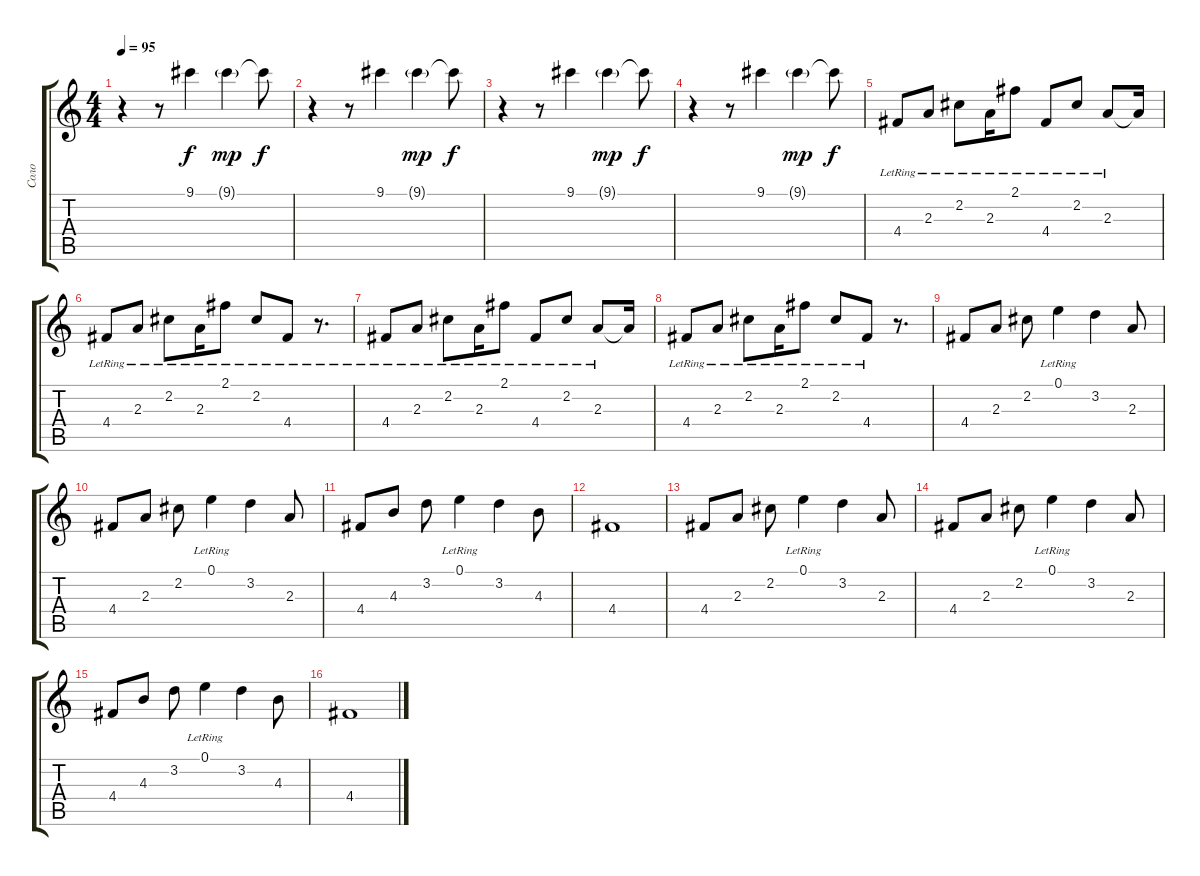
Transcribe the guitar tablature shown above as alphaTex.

\track ("Соло" "Соло") {instrument electricguitarclean}
\staff {score tabs}
\tuning (E4 B3 G3 D3 A2 E2) {hide}
\ts (4 4)
\tempo 95
\clef g2
\ks c
r.4{dy f} r.8 9.1.4 9.1{g}.4{dy mp} 9.1{t}.8{dy f} |
r.4 r.8 9.1.4 9.1{g}.4{dy mp} 9.1{t}.8{dy f} |
r.4 r.8 9.1.4 9.1{g}.4{dy mp} 9.1{t}.8{dy f} |
r.4 r.8 9.1.4 9.1{g}.4{dy mp} 9.1{t}.8{dy f} |
4.4{lr}.8 2.3{lr}.8 2.2{lr}.8 2.3{lr}.16 2.1{lr}.8 4.4{lr}.8 2.2{lr}.8 2.3{lr}.8 2.3{t}.16 |
4.4{lr}.8 2.3{lr}.8 2.2{lr}.8 2.3{lr}.16 2.1{lr}.8 2.2{lr}.8 4.4{lr}.8 r.8{d} |
4.4{lr}.8 2.3{lr}.8 2.2{lr}.8 2.3{lr}.16 2.1{lr}.8 4.4{lr}.8 2.2{lr}.8 2.3{lr}.8 2.3{t}.16 |
4.4{lr}.8 2.3{lr}.8 2.2{lr}.8 2.3{lr}.16 2.1{lr}.8 2.2{lr}.8 4.4{lr}.8 r.8{d} |
4.4.8 2.3.8 2.2.8 0.1{lr}.4 3.2.4 2.3.8 |
4.4.8 2.3.8 2.2.8 0.1{lr}.4 3.2.4 2.3.8 |
4.4.8 4.3.8 3.2.8 0.1{lr}.4 3.2.4 4.3.8 |
4.4.1 |
4.4.8 2.3.8 2.2.8 0.1{lr}.4 3.2.4 2.3.8 |
4.4.8 2.3.8 2.2.8 0.1{lr}.4 3.2.4 2.3.8 |
4.4.8 4.3.8 3.2.8 0.1{lr}.4 3.2.4 4.3.8 |
4.4.1
